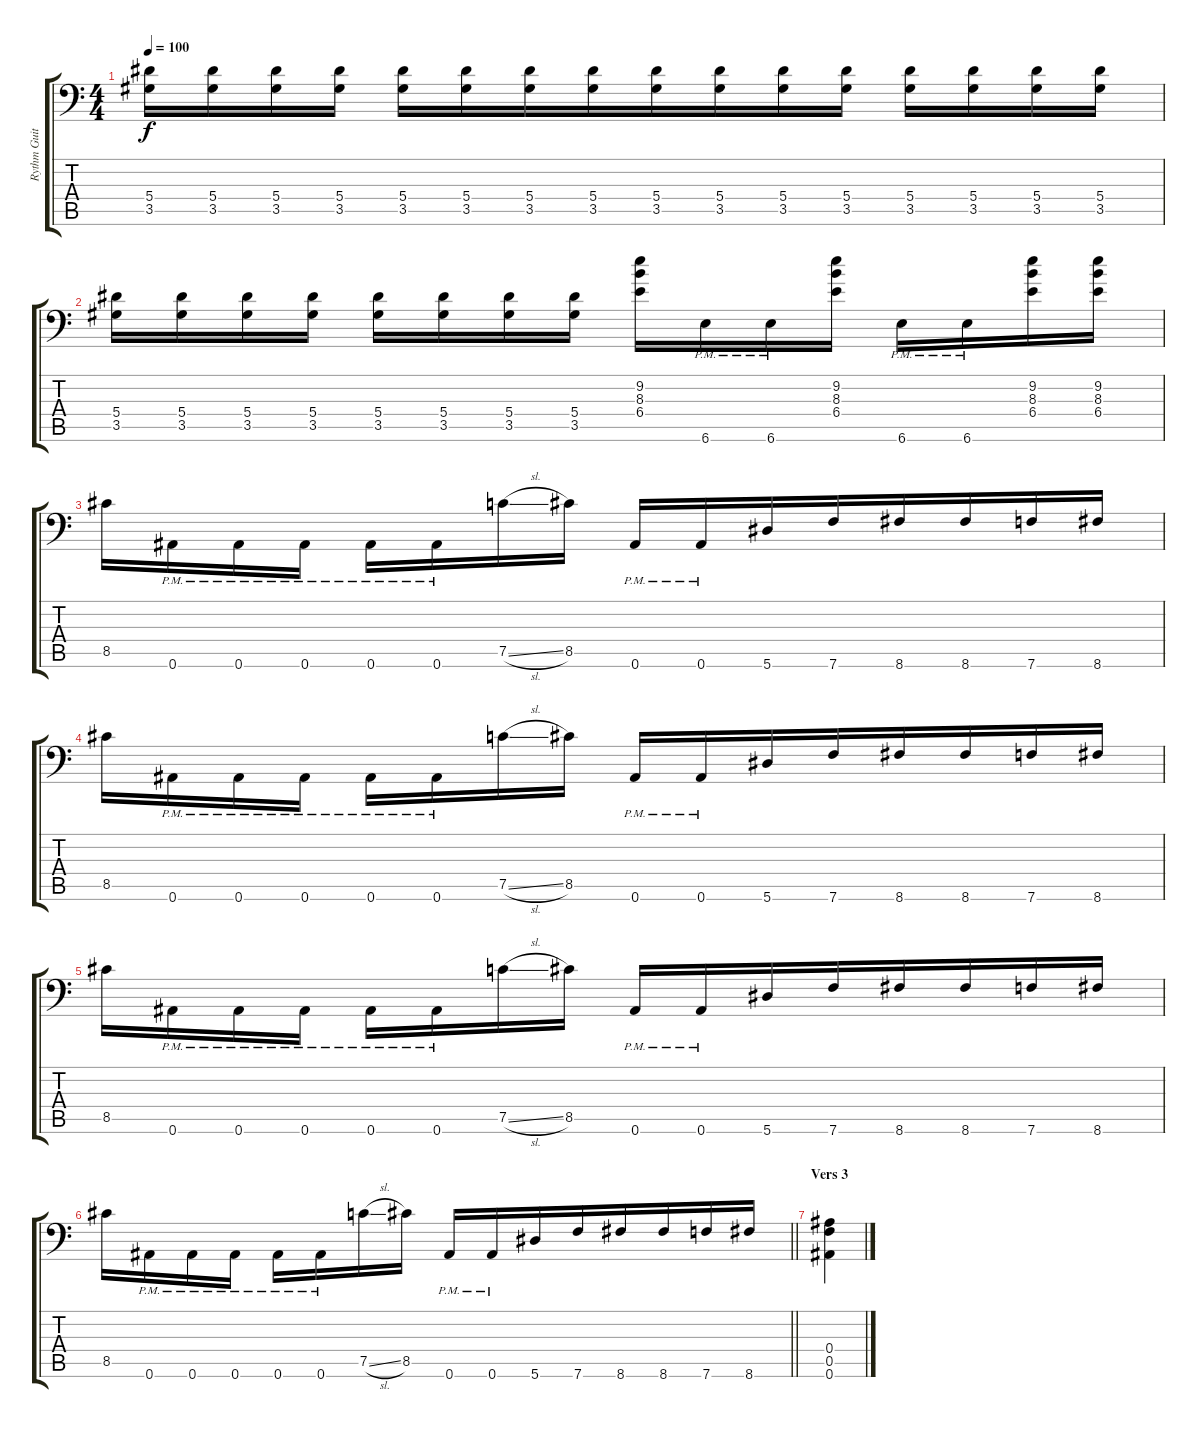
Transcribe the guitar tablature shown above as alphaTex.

\track ("Rythm Guitar 2" "Rythm Guit") {instrument distortionguitar}
\staff {score tabs}
\tuning (C4 G3 Eb3 Bb2 F2 Bb1) {hide}
\ts (4 4)
\tempo 100
\clef f4
\ks c
(5.4 3.5).16{dy f beam merge} (5.4 3.5).16{beam merge} (5.4 3.5).16 (5.4 3.5).16 (5.4 3.5).16 (5.4 3.5).16{beam merge} (5.4 3.5).16 (5.4 3.5).16{beam merge} (5.4 3.5).16{beam merge} (5.4 3.5).16{beam merge} (5.4 3.5).16{beam merge} (5.4 3.5).16 (5.4 3.5).16 (5.4 3.5).16{beam merge} (5.4 3.5).16 (5.4 3.5).16 |
(5.4 3.5).16 (5.4 3.5).16 (5.4 3.5).16{beam merge} (5.4 3.5).16 (5.4 3.5).16{beam merge} (5.4 3.5).16 (5.4 3.5).16 (5.4 3.5).16 (9.2 8.3 6.4).16 6.6{pm}.16 6.6{pm}.16 (9.2 8.3 6.4).16 6.6{pm}.16 6.6{pm}.16{beam merge} (9.2 8.3 6.4).16{beam merge} (9.2 8.3 6.4).16 |
8.5.16 0.6{pm}.16 0.6{pm}.16{beam merge} 0.6{pm}.16 0.6{pm}.16 0.6{pm}.16 7.5{sl}.16 8.5.16 0.6{pm}.16 0.6{pm}.16 5.6.16 7.6.16{beam merge} 8.6.16 8.6.16 7.6.16 8.6.16 |
8.5.16 0.6{pm}.16 0.6{pm}.16{beam merge} 0.6{pm}.16 0.6{pm}.16 0.6{pm}.16 7.5{sl}.16 8.5.16 0.6{pm}.16 0.6{pm}.16 5.6.16 7.6.16{beam merge} 8.6.16 8.6.16 7.6.16 8.6.16 |
8.5.16 0.6{pm}.16 0.6{pm}.16{beam merge} 0.6{pm}.16 0.6{pm}.16 0.6{pm}.16 7.5{sl}.16 8.5.16 0.6{pm}.16 0.6{pm}.16 5.6.16 7.6.16{beam merge} 8.6.16 8.6.16 7.6.16 8.6.16 |
\barLineRight lightlight
8.5.16 0.6{pm}.16 0.6{pm}.16{beam merge} 0.6{pm}.16 0.6{pm}.16 0.6{pm}.16 7.5{sl}.16 8.5.16 0.6{pm}.16 0.6{pm}.16 5.6.16 7.6.16{beam merge} 8.6.16 8.6.16 7.6.16 8.6.16 |
\section ("" "Vers 3")
(0.4 0.5 0.6).4
